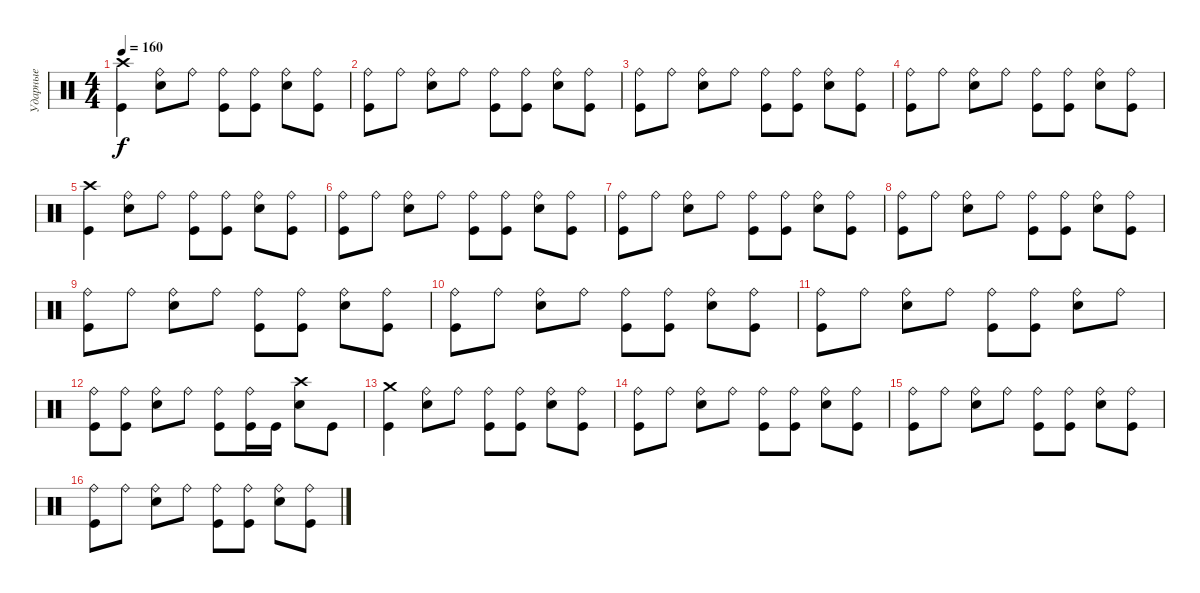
\track ("Ударные" "Ударные") {instrument percussion}
\staff {score}
\articulation defaults
\ts (4 4)
\tempo 160
\clef neutral
\ks c
("Crash high (hit)" "Kick (hit)").4{dy f} ("Ride (bell)" "Snare (hit) 2").8 "Ride (bell)".8 ("Ride (bell)" "Kick (hit)").8 ("Ride (bell)" "Kick (hit)").8 ("Ride (bell)" "Snare (hit) 2").8 ("Ride (bell)" "Kick (hit)").8 |
("Ride (bell)" "Kick (hit)").8 "Ride (bell)".8 ("Ride (bell)" "Snare (hit) 2").8 "Ride (bell)".8 ("Ride (bell)" "Kick (hit)").8 ("Ride (bell)" "Kick (hit)").8 ("Ride (bell)" "Snare (hit) 2").8 ("Ride (bell)" "Kick (hit)").8 |
("Ride (bell)" "Kick (hit)").8 "Ride (bell)".8 ("Ride (bell)" "Snare (hit) 2").8 "Ride (bell)".8 ("Ride (bell)" "Kick (hit)").8 ("Ride (bell)" "Kick (hit)").8 ("Ride (bell)" "Snare (hit) 2").8 ("Ride (bell)" "Kick (hit)").8 |
("Ride (bell)" "Kick (hit)").8 "Ride (bell)".8 ("Ride (bell)" "Snare (hit) 2").8 "Ride (bell)".8 ("Ride (bell)" "Kick (hit)").8 ("Ride (bell)" "Kick (hit)").8 ("Ride (bell)" "Snare (hit) 2").8 ("Ride (bell)" "Kick (hit)").8 |
("Crash high (hit)" "Kick (hit)").4 ("Ride (bell)" "Snare (hit) 2").8 "Ride (bell)".8 ("Ride (bell)" "Kick (hit)").8 ("Ride (bell)" "Kick (hit)").8 ("Ride (bell)" "Snare (hit) 2").8 ("Ride (bell)" "Kick (hit)").8 |
("Ride (bell)" "Kick (hit)").8 "Ride (bell)".8 ("Ride (bell)" "Snare (hit) 2").8 "Ride (bell)".8 ("Ride (bell)" "Kick (hit)").8 ("Ride (bell)" "Kick (hit)").8 ("Ride (bell)" "Snare (hit) 2").8 ("Ride (bell)" "Kick (hit)").8 |
("Ride (bell)" "Kick (hit)").8 "Ride (bell)".8 ("Ride (bell)" "Snare (hit) 2").8 "Ride (bell)".8 ("Ride (bell)" "Kick (hit)").8 ("Ride (bell)" "Kick (hit)").8 ("Ride (bell)" "Snare (hit) 2").8 ("Ride (bell)" "Kick (hit)").8 |
("Ride (bell)" "Kick (hit)").8 "Ride (bell)".8 ("Ride (bell)" "Snare (hit) 2").8 "Ride (bell)".8 ("Ride (bell)" "Kick (hit)").8 ("Ride (bell)" "Kick (hit)").8 ("Ride (bell)" "Snare (hit) 2").8 ("Ride (bell)" "Kick (hit)").8 |
("Ride (bell)" "Kick (hit)").8 "Ride (bell)".8 ("Ride (bell)" "Snare (hit) 2").8 "Ride (bell)".8 ("Ride (bell)" "Kick (hit)").8 ("Ride (bell)" "Kick (hit)").8 ("Ride (bell)" "Snare (hit) 2").8 ("Ride (bell)" "Kick (hit)").8 |
("Ride (bell)" "Kick (hit)").8 "Ride (bell)".8 ("Ride (bell)" "Snare (hit) 2").8 "Ride (bell)".8 ("Ride (bell)" "Kick (hit)").8 ("Ride (bell)" "Kick (hit)").8 ("Ride (bell)" "Snare (hit) 2").8 ("Ride (bell)" "Kick (hit)").8 |
("Ride (bell)" "Kick (hit)").8 "Ride (bell)".8 ("Ride (bell)" "Snare (hit) 2").8 "Ride (bell)".8 ("Ride (bell)" "Kick (hit)").8 ("Ride (bell)" "Kick (hit)").8 ("Ride (bell)" "Snare (hit) 2").8 "Ride (bell)".8 |
("Ride (bell)" "Kick (hit)").8 ("Ride (bell)" "Kick (hit)").8 ("Ride (bell)" "Snare (hit) 2").8 "Ride (bell)".8 ("Ride (bell)" "Kick (hit)").8 ("Ride (bell)" "Kick (hit)").16 "Kick (hit)".16 ("Crash high (hit)" "Snare (hit) 2").8 "Kick (hit)".8 |
("Crash medium (hit)" "Kick (hit)").4 ("Ride (bell)" "Snare (hit) 2").8 "Ride (bell)".8 ("Ride (bell)" "Kick (hit)").8 ("Ride (bell)" "Kick (hit)").8 ("Ride (bell)" "Snare (hit) 2").8 ("Ride (bell)" "Kick (hit)").8 |
("Ride (bell)" "Kick (hit)").8 "Ride (bell)".8 ("Ride (bell)" "Snare (hit) 2").8 "Ride (bell)".8 ("Ride (bell)" "Kick (hit)").8 ("Ride (bell)" "Kick (hit)").8 ("Ride (bell)" "Snare (hit) 2").8 ("Ride (bell)" "Kick (hit)").8 |
("Ride (bell)" "Kick (hit)").8 "Ride (bell)".8 ("Ride (bell)" "Snare (hit) 2").8 "Ride (bell)".8 ("Ride (bell)" "Kick (hit)").8 ("Ride (bell)" "Kick (hit)").8 ("Ride (bell)" "Snare (hit) 2").8 ("Ride (bell)" "Kick (hit)").8 |
("Ride (bell)" "Kick (hit)").8 "Ride (bell)".8 ("Ride (bell)" "Snare (hit) 2").8 "Ride (bell)".8 ("Ride (bell)" "Kick (hit)").8 ("Ride (bell)" "Kick (hit)").8 ("Ride (bell)" "Snare (hit) 2").8 ("Ride (bell)" "Kick (hit)").8
